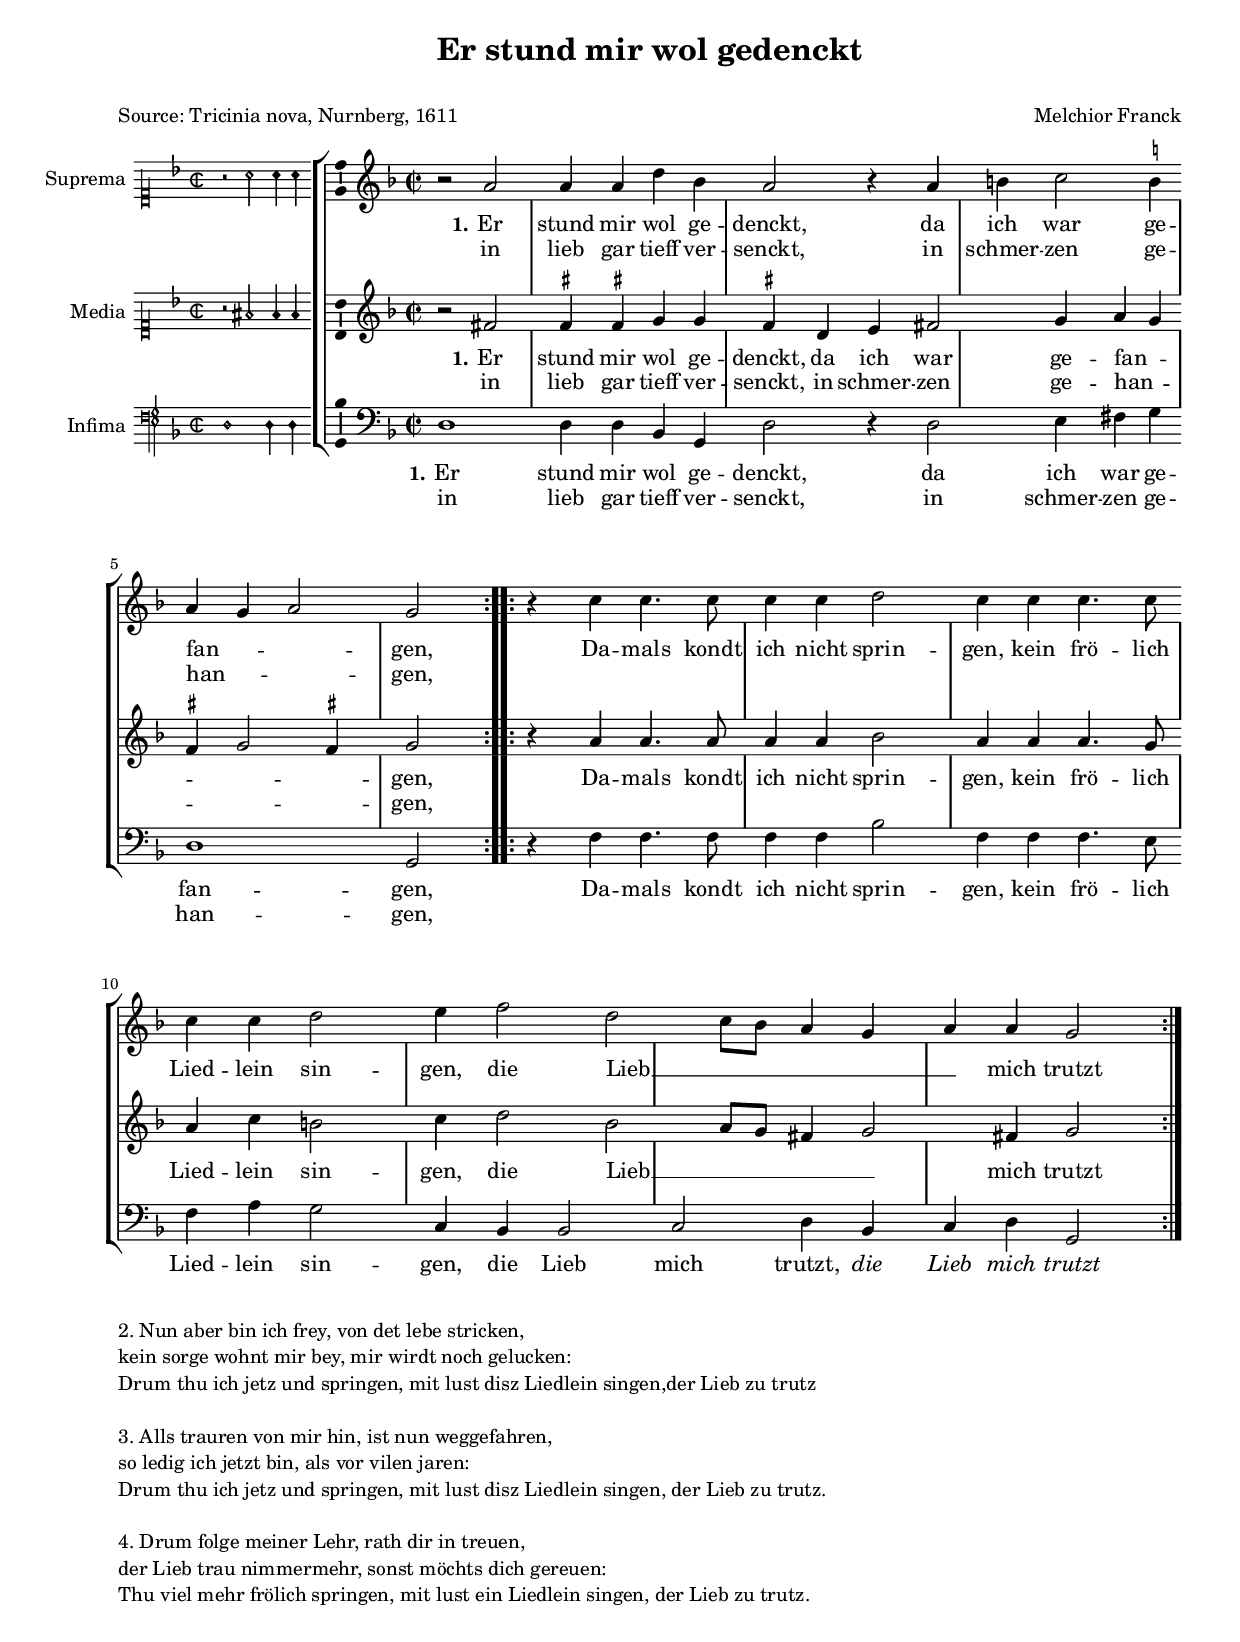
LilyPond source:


\version "2.18.2"

\header {
  composer = "Melchior Franck"
  poet = "Source: Tricinia nova, Nurnberg, 1611"
  title = "Er stund mir wol gedenckt"
  subtitle = " "
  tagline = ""
}

#(set-default-paper-size "a4")
#(set-global-staff-size 17)

\paper  {
  top-margin = 15
  bottom-margin = 15
  left-margin = 20
  %  right-margin = 20
  %  system-system-spacing #'basic-distance = #15
}

incipitwidth = 30
ss=\once \set suggestAccidentals = ##t
italics=\override LyricText.font-shape = #'italic

global = {
  \hide Staff.BarLine
  s1*5 s2
  \undo \hide Staff.BarLine
  s1
  \hide Staff.BarLine
  s1*6
  % the final bar line is not interrupted
  \undo \hide Staff.BarLine
  \bar ":|."
}

PartPOneVoiceOne =  \relative a' {
  \clef "treble" \key f \major \time 2/2 | % 1
  \repeat volta 2 {r2 a2 | % 2
                   a4 a4 d4 bes4 | % 3
                   a2 r4 a4 | % 4
                   b4 c2 \ss b!4 | % 5
                   a4 g4 a2 | % 6
                   \omit Staff.TimeSignature 
                   \time 2/4  g2 | } % 13
  \repeat volta 2 {\time 2/2  r4 c4 c4. c8 | % 14
                   c4 c4 d2 | % 15
                   c4 c4 c4. c8 | % 16
                   c4 c4 d2 | % 17
                   e4 f2 d2 % 18
                   c8 bes8 a4 g4 | % 19
                   a4 a4 g2 }
}

PartPOneVoiceOneLyricsOne =  \lyricmode {
  << 
    \set stanza = "1."
    {Er stund mir wol ge -- "denckt," da ich war ge -- fan -- _ _ "gen,"}
    \new Lyrics {
      \set associatedVoice = "PartPOneVoiceOne" 
      in lieb gar tieff ver -- "senckt," in schmer -- zen ge -- han -- _ _ "gen,"}
  >>
  Da -- mals kondt ich nicht sprin -- "gen," kein frö -- lich Lied -- lein sin -- "gen," die Lieb __ _ _ _ _ _ mich trutzt
}

PartPTwoVoiceOne =  \relative fis' {
  \clef "treble" \key f \major \time 2/2 | % 1
  \repeat volta 2 {r2 fis2 | % 2
                   \ss fis4 \ss fis!4 g4 g4 | % 3
                   \ss fis4 d4 e4 fis!2 % 4
                   g4 a4 g4 | % 5
                   \ss fis4 g2 \ss fis!4 | % 6
                   \omit Staff.TimeSignature 
                   \time 2/4  g2 | }  % 13
  \repeat volta 2 {\time 2/2  r4 a4 a4. a8 | % 14
                   a4 a4 bes2 | % 15
                   a4 a4 a4. g8 | % 16
                   a4 c4 b2 | % 17
                   c4 d2 bes2 % 18
                   a8 g8 fis4 g2 % 19
                   fis4 g2}
}

PartPTwoVoiceOneLyricsOne =  \lyricmode {
  << 
    \set stanza = "1."
    {Er stund mir wol ge -- "denckt," da ich war ge -- fan -- _ _ _ _ "gen,"}
    \new Lyrics {
      \set associatedVoice = "PartPTwoVoiceOne" 
      in lieb gar tieff ver -- "senckt," in schmer -- zen ge -- han -- _ _ _ _ "gen,"}
  >>
  Da -- mals kondt ich nicht sprin -- "gen," kein frö -- lich Lied -- lein sin -- "gen," die Lieb __ _ _ _ _ mich trutzt
}

PartPThreeVoiceOne =  \relative d {
  \clef "bass" \key f \major \time 2/2 | % 1
  \repeat volta 2 {d1 | % 2
                   d4 d4 bes4 g4 | % 3
                   d'2 r4 d2 % 4
                   e4 fis4 g4 | % 5
                   d1 | % 6
                   \omit Staff.TimeSignature 
                   \time 2/4  g,2 |} % 13
  \repeat volta 2 {\time 2/2  r4 f'4 f4. f8 | % 14
                   f4 f4 bes2 | % 15
                   f4 f4 f4. e8 | % 16
                   f4 a4 g2 | % 17
                   c,4 bes4 bes2 | % 18
                   c2 d4 bes4 | % 19
                   c4 d4 g,2
  }
}

PartPThreeVoiceOneLyricsOne =  \lyricmode {
  << 
    \set stanza = "1."
    {Er stund mir wol ge -- "denckt," da ich war ge -- fan -- "gen,"}
    \new Lyrics {
      \set associatedVoice = "PartPThreeVoiceOne" 
      in lieb gar tieff ver -- "senckt," in schmer -- zen ge -- han -- "gen,"}
  >>
  Da -- mals kondt ich nicht sprin -- "gen," kein frö -- lich Lied -- lein sin -- "gen," die Lieb mich trutzt, \italics die Lieb mich trutzt
}

incipitsuprema =\markup{
  \score{
    { 
      \set Staff.instrumentName="Suprema "
      \override NoteHead.style = #'neomensural
      \override Rest.style = #'neomensural
      \override Staff.TimeSignature.style = #'neomensural
      \cadenzaOn 
      \clef "petrucci-c1"
      \key f \major
      \time 2/2
      r2 a'2 a'4 a'4
    } 
    \layout {
      \context {\Voice
                \remove Ligature_bracket_engraver
                \consists Mensural_ligature_engraver
      }
      line-width=\incipitwidth
      indent=0
    }
  }
}


incipitmedia=\markup{
  \score{
    { 
      \set Staff.instrumentName="Media "
      \override NoteHead.style = #'neomensural 
      \override Rest.style = #'neomensural
      \override Staff.TimeSignature.style = #'neomensural
      \cadenzaOn 
      \clef "petrucci-c1"
      \key f \major
      \time 2/2
      r2 fis'2 fis'4 fis'4
    } 
    \layout {
      \context {\Voice
                \remove Ligature_bracket_engraver
                \consists Mensural_ligature_engraver
      }
      line-width=\incipitwidth
      indent=0
    }
  }
}


incipitinfima=\markup{
  \score{
    { 
      \set Staff.instrumentName="Infima "
      \override NoteHead.style = #'neomensural 
      \override Rest.style = #'neomensural
      \override Staff.TimeSignature.style = #'neomensural
      \cadenzaOn 
      \clef "petrucci-f4"
      \key f \major
      \time 2/2
      d1 d4 d4
    } 
    \layout {
      \context {\Voice
                \remove Ligature_bracket_engraver
                \consists Mensural_ligature_engraver
      }
      line-width=\incipitwidth
      indent=0
    }
  }
}

\score {
  <<
    \new StaffGroup
    <<
      \new Staff <<
        \set Staff.instrumentName = \incipitsuprema
        \context Staff <<
          \context Voice = "PartPOneVoiceOne" \with {
            \remove "Forbid_line_break_engraver"} {<< \global \PartPOneVoiceOne >>}
          \new Lyrics \lyricsto "PartPOneVoiceOne" \PartPOneVoiceOneLyricsOne
        >>
      >>
      \new Staff <<
        \set Staff.instrumentName = \incipitmedia
        \context Staff <<
          \context Voice = "PartPTwoVoiceOne" \with {
            \remove "Forbid_line_break_engraver"}{<< \global \PartPTwoVoiceOne >>}
          \new Lyrics \lyricsto "PartPTwoVoiceOne" \PartPTwoVoiceOneLyricsOne
        >>
      >>
      \new Staff <<
        \set Staff.instrumentName = \incipitinfima
        \context Staff <<
          \context Voice = "PartPThreeVoiceOne" \with {
            \remove "Forbid_line_break_engraver"}{<< \global \PartPThreeVoiceOne >>}
          \new Lyrics \lyricsto "PartPThreeVoiceOne" \PartPThreeVoiceOneLyricsOne
        >>
      >>
    >>

  >>
\layout{ 
	\context {\Lyrics 
		\override VerticalAxisGroup.staff-affinity = #UP
		\override VerticalAxisGroup.nonstaff-relatedstaff-spacing =
			#'((basic-distance . 0) (minimum-distance . 0) (padding . 1))
		\override LyricText.font-size = #1.2
		\override LyricHyphen.minimum-distance = #0.5
	}
	\context {\Score 
		tempoHideNote = ##t
		\override BarNumber.padding = #2 
	}
	\context {\Voice 
		melismaBusyProperties = #'()
		%autoBeaming = ##f
	}
	\context {\Staff 
                %\RemoveEmptyStaves
                %\override VerticalAxisGroup.remove-first = ##t
		\override VerticalAxisGroup.staff-staff-spacing =
			#'((basic-distance . 11) (minimum-distance . 0) (padding . 1))
		\consists Ambitus_engraver 
		\override LigatureBracket.padding = #1
	}
}

}

\markup { \column {
  \line{2. Nun aber bin ich frey, von det lebe stricken,}
  \line{kein sorge wohnt mir bey, mir wirdt noch gelucken:}
  \line{Drum thu ich jetz und springen, mit lust disz Liedlein singen,der Lieb zu trutz}
  \line{" "}
  \line{3. Alls trauren von mir hin, ist nun weggefahren,}
  \line{so ledig ich jetzt bin, als vor vilen jaren:}
  \line{Drum thu ich jetz und springen, mit lust disz Liedlein singen, der Lieb zu trutz.}
  \line{" "}
  \line{4. Drum folge meiner Lehr, rath dir in treuen,}
  \line{der Lieb trau nimmermehr, sonst möchts dich gereuen:}
  \line{Thu viel mehr frölich springen, mit lust ein Liedlein singen, der Lieb zu trutz.}
          }
}

\paper{
  %system-count=20
  %page-count = 8
  ragged-last-bottom = ##f
  indent=3.5\cm
  system-system-spacing =
  #'((basic-distance . 20) (minimum-distance . 0) (padding . 5))
  top-system-spacing = % header
  #'((basic-distance . 9) (minimum-distance . 0) (padding . 0))
  last-bottom-spacing = % footer
  #'((basic-distance . 12) (minimum-distance . 0) (padding . 0))
  markup-system-spacing.padding = #1.5
}